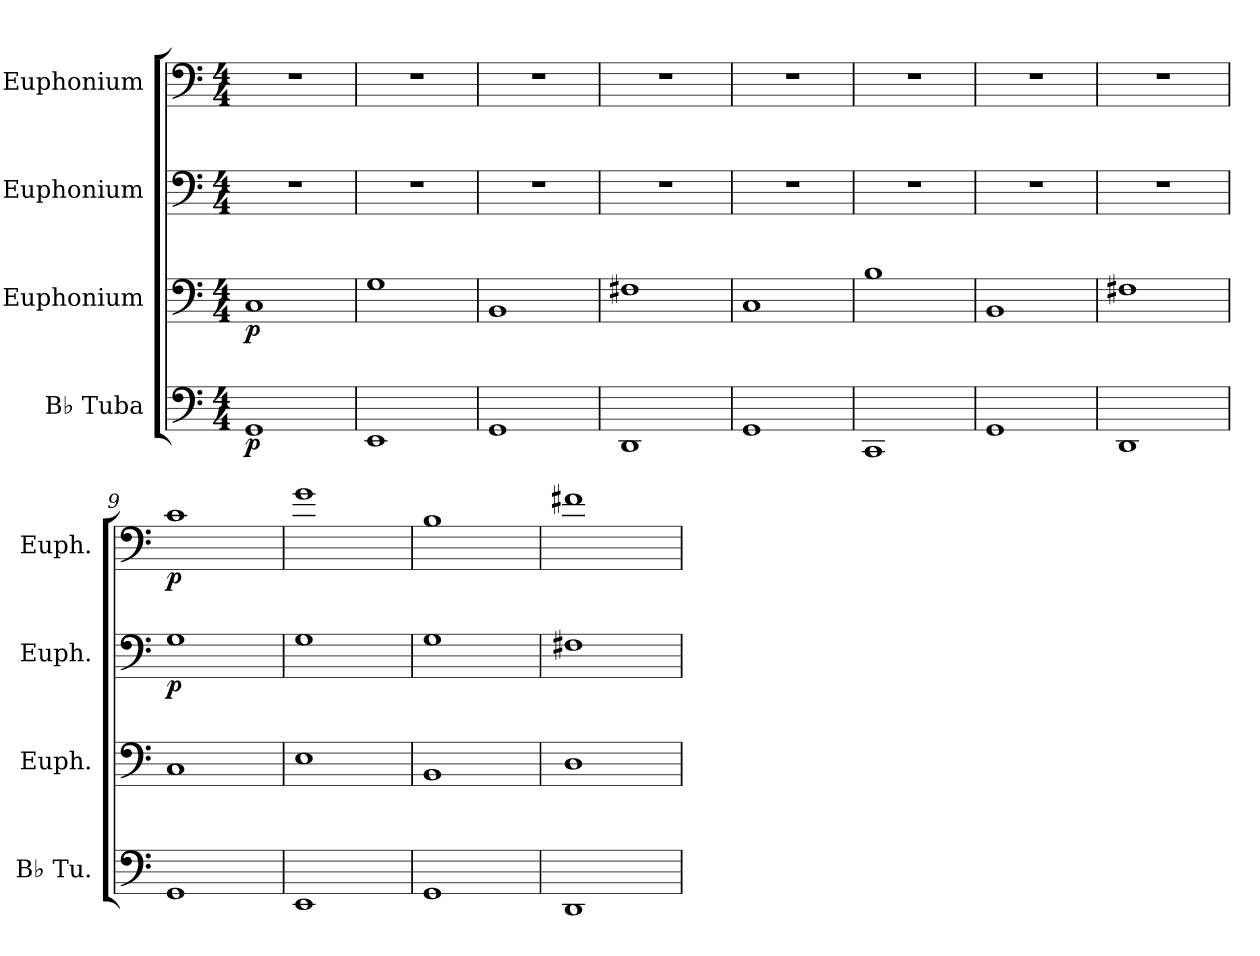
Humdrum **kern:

**kern	**dynam	**kern	**dynam	**kern	**dynam	**kern	**dynam
*part4	*part4	*part3	*part3	*part2	*part2	*part1	*part1
*staff4	*staff4	*staff3	*staff3	*staff2	*staff2	*staff1	*staff1
*I"B♭ Tuba	*	*I"Euphonium	*	*I"Euphonium	*	*I"Euphonium	*
*I'B♭ Tu.	*	*I'Euph.	*	*I'Euph.	*	*I'Euph.	*
*clefF4	*	*clefF4	*	*clefF4	*	*clefF4	*
*k[]	*	*k[]	*	*k[]	*	*k[]	*
*M4/4	*	*M4/4	*	*M4/4	*	*M4/4	*
=1	=1	=1	=1	=1	=1	=1	=1
!	!LO:DY:b	!	!LO:DY:b	!	!	!	!
1GG	p	1C	p	1r	.	1r	.
=2	=2	=2	=2	=2	=2	=2	=2
1EE	.	1G	.	1r	.	1r	.
=3	=3	=3	=3	=3	=3	=3	=3
1GG	.	1BB	.	1r	.	1r	.
=4	=4	=4	=4	=4	=4	=4	=4
1DD	.	1F#X	.	1r	.	1r	.
=5	=5	=5	=5	=5	=5	=5	=5
1GG	.	1C	.	1r	.	1r	.
=6	=6	=6	=6	=6	=6	=6	=6
1CC	.	1B	.	1r	.	1r	.
=7	=7	=7	=7	=7	=7	=7	=7
1GG	.	1BB	.	1r	.	1r	.
=8	=8	=8	=8	=8	=8	=8	=8
1DD	.	1F#X	.	1r	.	1r	.
=9	=9	=9	=9	=9	=9	=9	=9
!	!	!	!	!	!LO:DY:b	!	!LO:DY:b
1GG	.	1C	.	1G	p	1c	p
=10	=10	=10	=10	=10	=10	=10	=10
1EE	.	1E	.	1G	.	1g	.
=11	=11	=11	=11	=11	=11	=11	=11
1GG	.	1BB	.	1G	.	1B	.
=12	=12	=12	=12	=12	=12	=12	=12
1DD	.	1D	.	1F#X	.	1f#X	.
=	=	=	=	=	=	=	=
*-	*-	*-	*-	*-	*-	*-	*-
